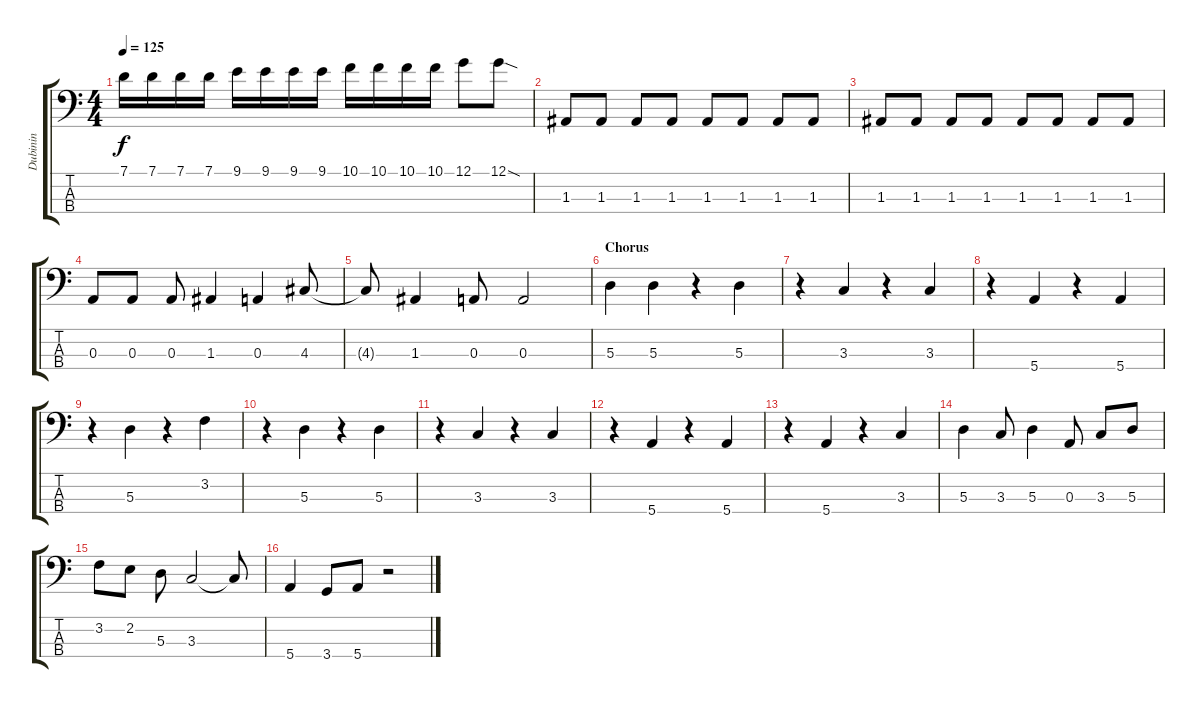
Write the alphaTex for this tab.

\track ("Dubinin" "Dubinin") {instrument electricbassfinger}
\staff {score tabs}
\tuning (G2 D2 A1 E1) {hide}
\ts (4 4)
\tempo 125
\clef f4
\ks c
7.1.16{dy f} 7.1.16 7.1.16 7.1.16 9.1.16 9.1.16 9.1.16 9.1.16 10.1.16 10.1.16 10.1.16 10.1.16 12.1.8 12.1{sod}.8 |
1.3.8 1.3.8 1.3.8 1.3.8 1.3.8 1.3.8 1.3.8 1.3.8 |
1.3.8 1.3.8 1.3.8 1.3.8 1.3.8 1.3.8 1.3.8 1.3.8 |
0.3.8 0.3.8 0.3.8 1.3.4 0.3.4 4.3.8 |
4.3{t}.8 1.3.4 0.3.8 0.3.2 |
\section ("" "Chorus")
5.3.4 5.3.4 r.4 5.3.4 |
r.4 3.3.4 r.4 3.3.4 |
r.4 5.4.4 r.4 5.4.4 |
r.4 5.3.4 r.4 3.2.4 |
r.4 5.3.4 r.4 5.3.4 |
r.4 3.3.4 r.4 3.3.4 |
r.4 5.4.4 r.4 5.4.4 |
r.4 5.4.4 r.4 3.3.4 |
5.3.4 3.3.8 5.3.4 0.3.8 3.3.8 5.3.8 |
3.2.8 2.2.8 5.3.8 3.3.2 3.3{t}.8 |
5.4.4 3.4.8 5.4.8 r.2
